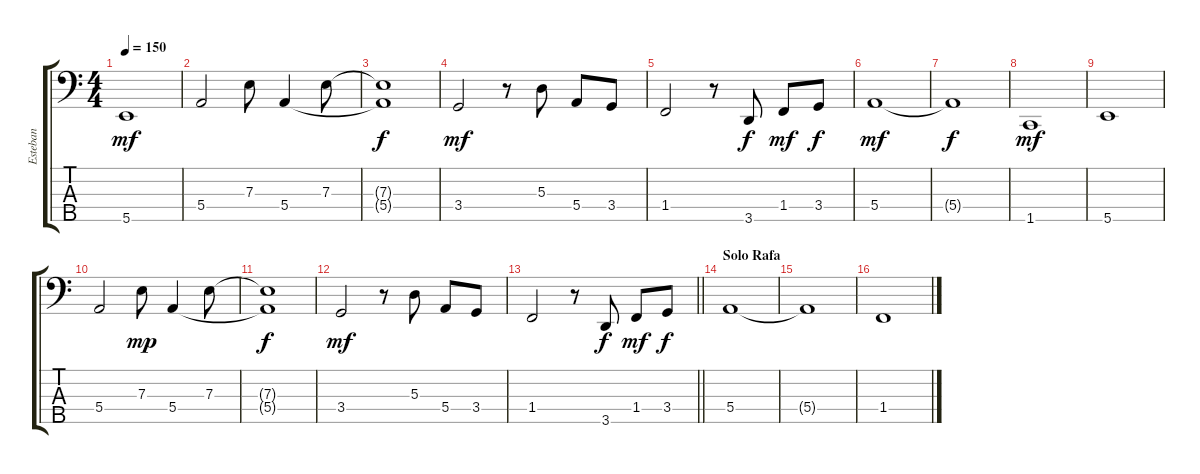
\track ("Esteban" "Esteban") {instrument electricbassfinger}
\staff {score tabs}
\tuning (G2 D2 A1 E1 B0) {hide}
\ts (4 4)
\tempo 150
\clef f4
\ks c
5.5.1{dy mf} |
5.4.2 7.3.8 5.4.4 7.3.8 |
(7.3{t} 5.4{t}).1{dy f} |
3.4.2{dy mf} r.8 5.3.8 5.4.8 3.4.8 |
1.4.2 r.8 3.5.8{dy f} 1.4.8{dy mf} 3.4.8{dy f} |
5.4.1{dy mf} |
5.4{t}.1{dy f} |
1.5.1{dy mf} |
5.5.1 |
5.4.2 7.3.8{dy mp} 5.4.4 7.3.8 |
(7.3{t} 5.4{t}).1{dy f} |
3.4.2{dy mf} r.8 5.3.8 5.4.8 3.4.8 |
\barLineRight lightlight
1.4.2 r.8 3.5.8{dy f} 1.4.8{dy mf} 3.4.8{dy f} |
\section ("" "Solo Rafa")
5.4.1 |
5.4{t}.1 |
1.4.1
